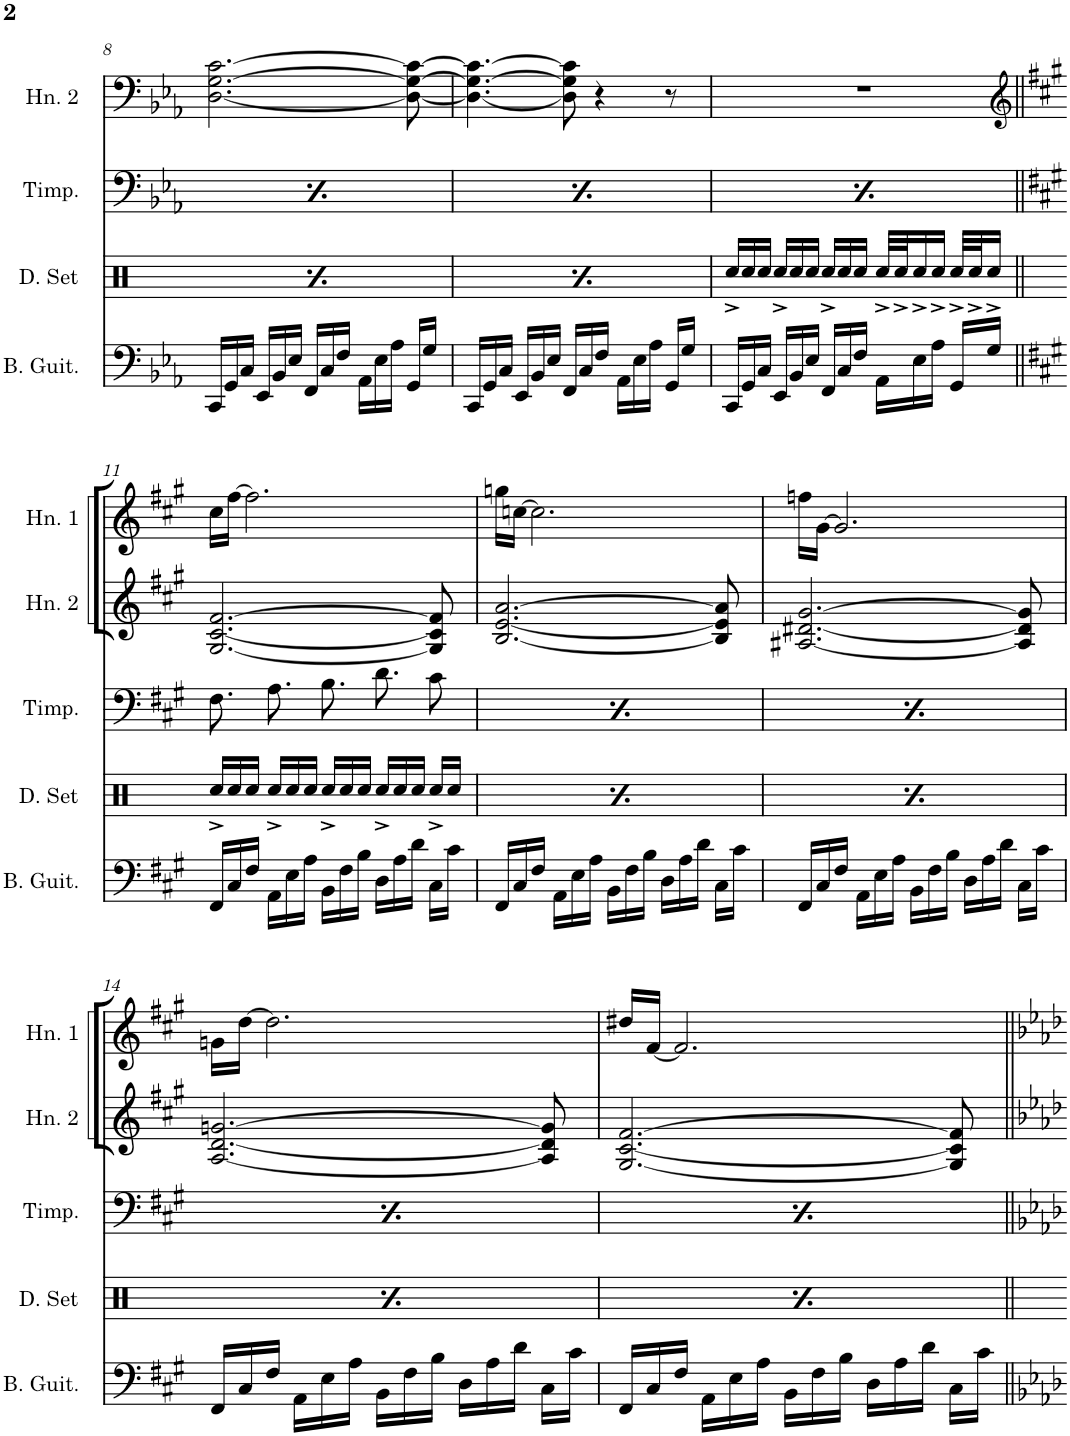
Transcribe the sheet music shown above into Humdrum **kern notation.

**kern	**kern	**kern	**kern	**kern
*part5	*part4	*part3	*part2	*part1
*staff5	*staff4	*staff3	*staff2	*staff1
*I"Bass Guitar	*I"Drumset	*I"Timpani	*I"Horn 2	*I"Horn 1
*I'B. Guit.	*I'D. Set	*I'Timp.	*I'Hn. 2	*I'Hn. 1
!!LO:PB:g=z
*clefF4	*clefX	*clefF4	*clefF4	*clefG2
*	*	*	*Trd4c7	*Trd4c7
*k[b-e-a-]	*k[]	*k[b-e-a-]	*k[b-e-a-]	*k[b-e-a-]
*M7/8	*M7/8	*M7/8	*M7/8	*M7/8
=8	=8	=8	=8	=8
16CC/LL	16Rcc^/LL	8.C\L	[2.D\ [2.G\ [2.c\	2..r
16GG/	16Rcc/	.	.	.
16C/JJ	16Rcc/JJ	.	.	.
16EE-/LL	16Rcc^/LL	8.E-\J	.	.
16BB-/	16Rcc/	.	.	.
16E-/JJ	16Rcc/JJ	.	.	.
16FF/LL	16Rcc^/LL	8.F\L	.	.
16C/	16Rcc/	.	.	.
16F/JJ	16Rcc/JJ	.	.	.
16AA-\LL	16Rcc^/LL	8.A-\	.	.
16E-\	16Rcc/	.	.	.
16A-\JJ	16Rcc/JJ	.	.	.
16GG/LL	16Rcc^/LL	8G\J	8D\_ 8G\_ 8c\_	.
16G/JJ	16Rcc/JJ	.	.	.
=9	=9	=9	=9	=9
16CC/LL	16Rcc^/LL	8.C\L	4.D\_ 4.G\_ 4.c\_	2..r
16GG/	16Rcc/	.	.	.
16C/JJ	16Rcc/JJ	.	.	.
16EE-/LL	16Rcc^/LL	8.E-\J	.	.
16BB-/	16Rcc/	.	.	.
16E-/JJ	16Rcc/JJ	.	.	.
16FF/LL	16Rcc^/LL	8.F\L	8D\] 8G\] 8c\]	.
16C/	16Rcc/	.	.	.
16F/JJ	16Rcc/JJ	.	4r	.
16AA-\LL	16Rcc^/LL	8.A-\	.	.
16E-\	16Rcc/	.	.	.
16A-\JJ	16Rcc/JJ	.	.	.
16GG/LL	16Rcc^/LL	8G\J	8r	.
16G/JJ	16Rcc/JJ	.	.	.
=10	=10	=10	=10	=10
16CC/LL	16Rcc^/LL	8.C\L	2..r	2..r
16GG/	16Rcc/	.	.	.
16C/JJ	16Rcc/JJ	.	.	.
16EE-/LL	16Rcc^/LL	8.E-\J	.	.
16BB-/	16Rcc/	.	.	.
16E-/JJ	16Rcc/JJ	.	.	.
16FF/LL	16Rcc^/LL	8.F\L	.	.
16C/	16Rcc/	.	.	.
16F/JJ	16Rcc/JJ	.	.	.
16AA-\LL	32Rcc^/LLL	8.A-\	.	.
.	32Rcc^/J	.	.	.
16E-\	16Rcc^/	.	.	.
16A-\JJ	16Rcc^/JJ	.	.	.
16GG/LL	32Rcc^/LLL	8G\J	.	.
.	32Rcc^/J	.	.	.
16G/JJ	16Rcc^/JJ	.	.	.
!!LO:LB:g=z
=11||	=11||	=11||	=11||	=11||
*	*	*	*clefG2	*
*k[f#c#g#]	*	*k[f#c#g#]	*k[f#c#g#]	*k[f#c#g#]
16FF#/LL	16Rcc^/LL	8.F#\L	[2.G#/ [2.c#/ [2.f#/	16cc#\LL
16C#/	16Rcc/	.	.	[16ff#\JJ
16F#/JJ	16Rcc/JJ	.	.	2.ff#\]
16AA\LL	16Rcc^/LL	8.A\J	.	.
16E\	16Rcc/	.	.	.
16A\JJ	16Rcc/JJ	.	.	.
16BB\LL	16Rcc^/LL	8.B\L	.	.
16F#\	16Rcc/	.	.	.
16B\JJ	16Rcc/JJ	.	.	.
16D\LL	16Rcc^/LL	8.d\	.	.
16A\	16Rcc/	.	.	.
16d\JJ	16Rcc/JJ	.	.	.
16C#\LL	16Rcc^/LL	8c#\J	8G#/] 8c#/] 8f#/]	.
16c#\JJ	16Rcc/JJ	.	.	.
=12	=12	=12	=12	=12
16FF#/LL	16Rcc^/LL	8.F#\L	[2.B/ [2.e/ [2.a/	16ggn\LL
16C#/	16Rcc/	.	.	[16ccn\JJ
16F#/JJ	16Rcc/JJ	.	.	2.cc\]
16AA\LL	16Rcc^/LL	8.A\J	.	.
16E\	16Rcc/	.	.	.
16A\JJ	16Rcc/JJ	.	.	.
16BB\LL	16Rcc^/LL	8.B\L	.	.
16F#\	16Rcc/	.	.	.
16B\JJ	16Rcc/JJ	.	.	.
16D\LL	16Rcc^/LL	8.d\	.	.
16A\	16Rcc/	.	.	.
16d\JJ	16Rcc/JJ	.	.	.
16C#\LL	16Rcc^/LL	8c#\J	8B/] 8e/] 8a/]	.
16c#\JJ	16Rcc/JJ	.	.	.
=13	=13	=13	=13	=13
16FF#/LL	16Rcc^/LL	8.F#\L	[2.A#X/ [2.d#X/ [2.g#/	16ffn\LL
16C#/	16Rcc/	.	.	[16g#\JJ
16F#/JJ	16Rcc/JJ	.	.	2.g#/]
16AA\LL	16Rcc^/LL	8.A\J	.	.
16E\	16Rcc/	.	.	.
16A\JJ	16Rcc/JJ	.	.	.
16BB\LL	16Rcc^/LL	8.B\L	.	.
16F#\	16Rcc/	.	.	.
16B\JJ	16Rcc/JJ	.	.	.
16D\LL	16Rcc^/LL	8.d\	.	.
16A\	16Rcc/	.	.	.
16d\JJ	16Rcc/JJ	.	.	.
16C#\LL	16Rcc^/LL	8c#\J	8A#/] 8d#/] 8g#/]	.
16c#\JJ	16Rcc/JJ	.	.	.
!!LO:LB:g=z
=14	=14	=14	=14	=14
16FF#/LL	16Rcc^/LL	8.F#\L	[2.A/ [2.d/ [2.gn/	16gn\LL
16C#/	16Rcc/	.	.	[16dd\JJ
16F#/JJ	16Rcc/JJ	.	.	2.dd\]
16AA\LL	16Rcc^/LL	8.A\J	.	.
16E\	16Rcc/	.	.	.
16A\JJ	16Rcc/JJ	.	.	.
16BB\LL	16Rcc^/LL	8.B\L	.	.
16F#\	16Rcc/	.	.	.
16B\JJ	16Rcc/JJ	.	.	.
16D\LL	16Rcc^/LL	8.d\	.	.
16A\	16Rcc/	.	.	.
16d\JJ	16Rcc/JJ	.	.	.
16C#\LL	16Rcc^/LL	8c#\J	8A/] 8d/] 8g/]	.
16c#\JJ	16Rcc/JJ	.	.	.
=15	=15	=15	=15	=15
16FF#/LL	16Rcc^/LL	8.F#\L	[2.G#/ [2.c#/ [2.f#/	16dd#X/LL
16C#/	16Rcc/	.	.	[16f#/JJ
16F#/JJ	16Rcc/JJ	.	.	2.f#/]
16AA\LL	16Rcc^/LL	8.A\J	.	.
16E\	16Rcc/	.	.	.
16A\JJ	16Rcc/JJ	.	.	.
16BB\LL	16Rcc^/LL	8.B\L	.	.
16F#\	16Rcc/	.	.	.
16B\JJ	16Rcc/JJ	.	.	.
16D\LL	16Rcc^/LL	8.d\	.	.
16A\	16Rcc/	.	.	.
16d\JJ	16Rcc/JJ	.	.	.
16C#\LL	16Rcc^/LL	8c#\J	8G#/] 8c#/] 8f#/]	.
16c#\JJ	16Rcc/JJ	.	.	.
=||	=||	=||	=||	=||
*-	*-	*-	*-	*-
